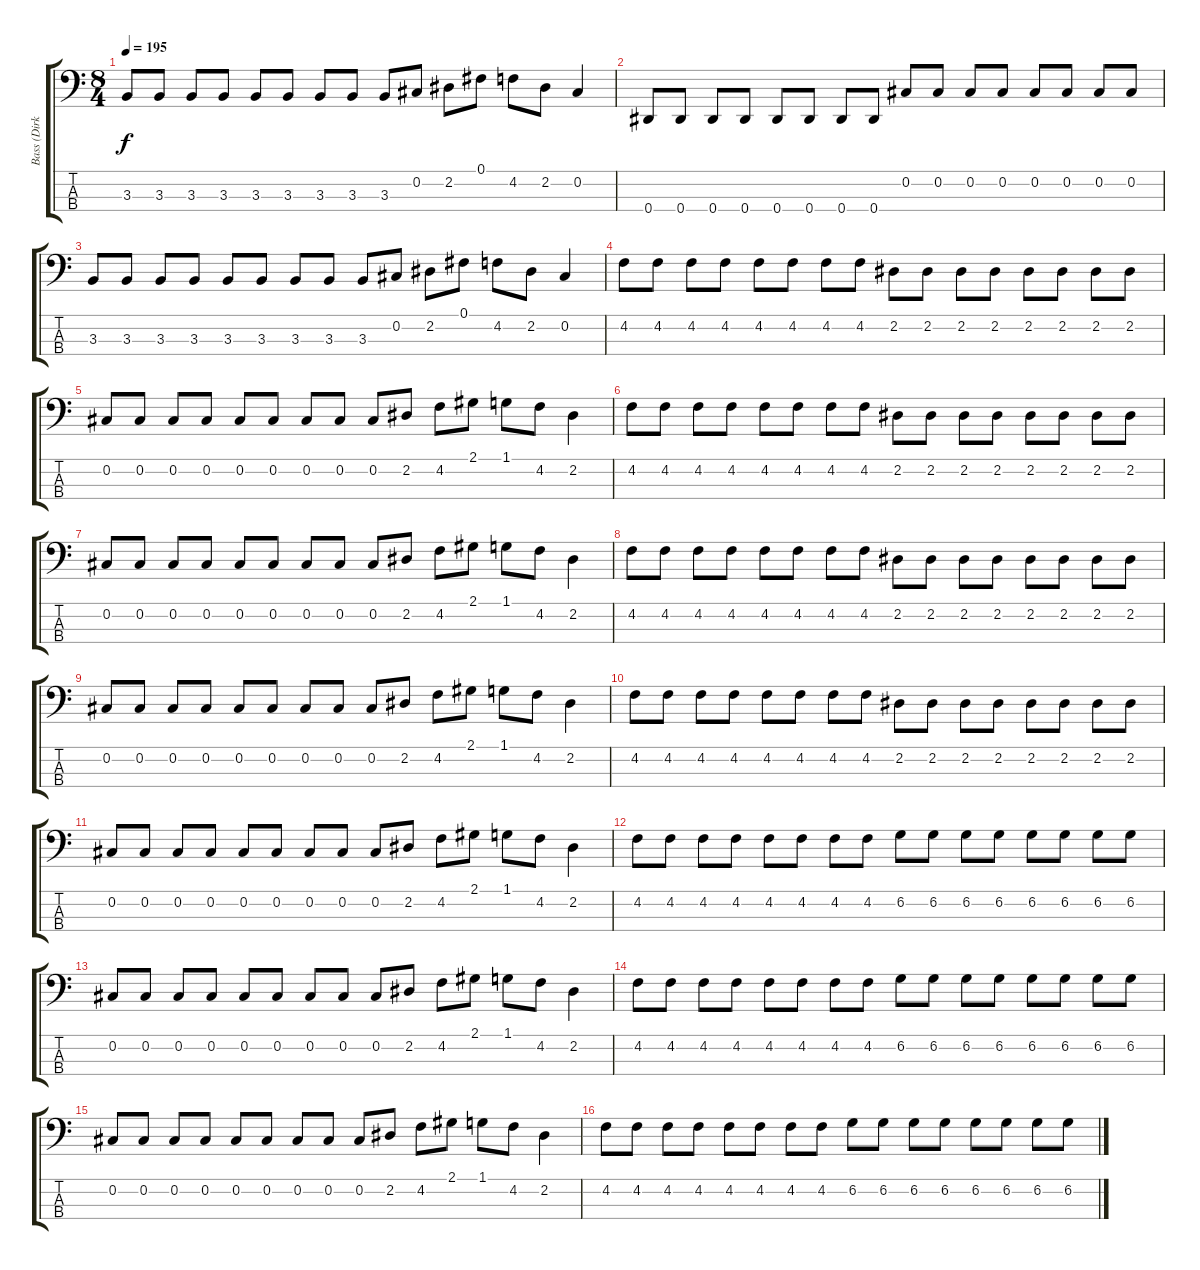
\track ("Bass (Dirk)" "Bass (Dirk") {instrument electricbasspick}
\staff {score tabs}
\tuning (Gb2 Db2 Ab1 Eb1) {hide}
\ts (8 4)
\tempo 195
\clef f4
\ks c
3.3.8{dy f} 3.3.8 3.3.8 3.3.8 3.3.8 3.3.8 3.3.8 3.3.8 3.3.8 0.2.8 2.2.8 0.1.8 4.2.8 2.2.8 0.2.4 |
0.4.8 0.4.8 0.4.8 0.4.8 0.4.8 0.4.8 0.4.8 0.4.8 0.2.8 0.2.8 0.2.8 0.2.8 0.2.8 0.2.8 0.2.8 0.2.8 |
3.3.8 3.3.8 3.3.8 3.3.8 3.3.8 3.3.8 3.3.8 3.3.8 3.3.8 0.2.8 2.2.8 0.1.8 4.2.8 2.2.8 0.2.4 |
4.2.8 4.2.8 4.2.8 4.2.8 4.2.8 4.2.8 4.2.8 4.2.8 2.2.8 2.2.8 2.2.8 2.2.8 2.2.8 2.2.8 2.2.8 2.2.8 |
0.2.8 0.2.8 0.2.8 0.2.8 0.2.8 0.2.8 0.2.8 0.2.8 0.2.8 2.2.8 4.2.8 2.1.8 1.1.8 4.2.8 2.2.4 |
4.2.8 4.2.8 4.2.8 4.2.8 4.2.8 4.2.8 4.2.8 4.2.8 2.2.8 2.2.8 2.2.8 2.2.8 2.2.8 2.2.8 2.2.8 2.2.8 |
0.2.8 0.2.8 0.2.8 0.2.8 0.2.8 0.2.8 0.2.8 0.2.8 0.2.8 2.2.8 4.2.8 2.1.8 1.1.8 4.2.8 2.2.4 |
4.2.8 4.2.8 4.2.8 4.2.8 4.2.8 4.2.8 4.2.8 4.2.8 2.2.8 2.2.8 2.2.8 2.2.8 2.2.8 2.2.8 2.2.8 2.2.8 |
0.2.8 0.2.8 0.2.8 0.2.8 0.2.8 0.2.8 0.2.8 0.2.8 0.2.8 2.2.8 4.2.8 2.1.8 1.1.8 4.2.8 2.2.4 |
4.2.8 4.2.8 4.2.8 4.2.8 4.2.8 4.2.8 4.2.8 4.2.8 2.2.8 2.2.8 2.2.8 2.2.8 2.2.8 2.2.8 2.2.8 2.2.8 |
0.2.8 0.2.8 0.2.8 0.2.8 0.2.8 0.2.8 0.2.8 0.2.8 0.2.8 2.2.8 4.2.8 2.1.8 1.1.8 4.2.8 2.2.4 |
4.2.8 4.2.8 4.2.8 4.2.8 4.2.8 4.2.8 4.2.8 4.2.8 6.2.8 6.2.8 6.2.8 6.2.8 6.2.8 6.2.8 6.2.8 6.2.8 |
0.2.8 0.2.8 0.2.8 0.2.8 0.2.8 0.2.8 0.2.8 0.2.8 0.2.8 2.2.8 4.2.8 2.1.8 1.1.8 4.2.8 2.2.4 |
4.2.8 4.2.8 4.2.8 4.2.8 4.2.8 4.2.8 4.2.8 4.2.8 6.2.8 6.2.8 6.2.8 6.2.8 6.2.8 6.2.8 6.2.8 6.2.8 |
0.2.8 0.2.8 0.2.8 0.2.8 0.2.8 0.2.8 0.2.8 0.2.8 0.2.8 2.2.8 4.2.8 2.1.8 1.1.8 4.2.8 2.2.4 |
4.2.8 4.2.8 4.2.8 4.2.8 4.2.8 4.2.8 4.2.8 4.2.8 6.2.8 6.2.8 6.2.8 6.2.8 6.2.8 6.2.8 6.2.8 6.2.8
